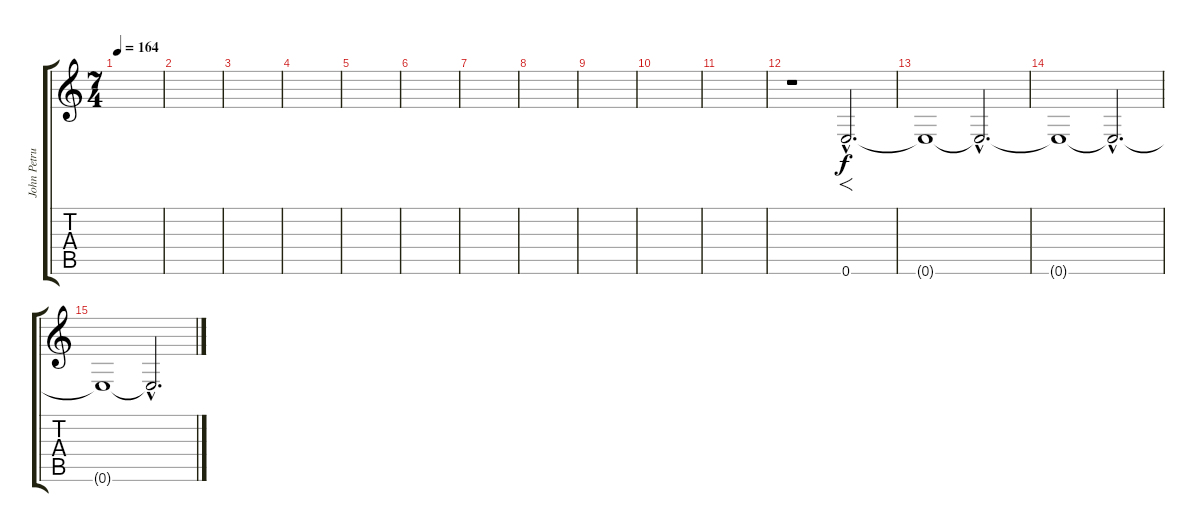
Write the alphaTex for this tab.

\track ("John Petrucci" "John Petru") {instrument distortionguitar}
\staff {score tabs}
\tuning (E4 B3 G3 D3 A2 E2) {hide}
\ts (7 4)
\tempo 164
\clef g2
\ks c
|
|
|
|
|
|
|
|
|
|
|
r.1 0.6{hac}.2{f d} |
0.6{t}.1 0.6{hac t}.2{d} |
0.6{t}.1 0.6{hac t}.2{d} |
0.6{t}.1 0.6{hac t}.2{d}
